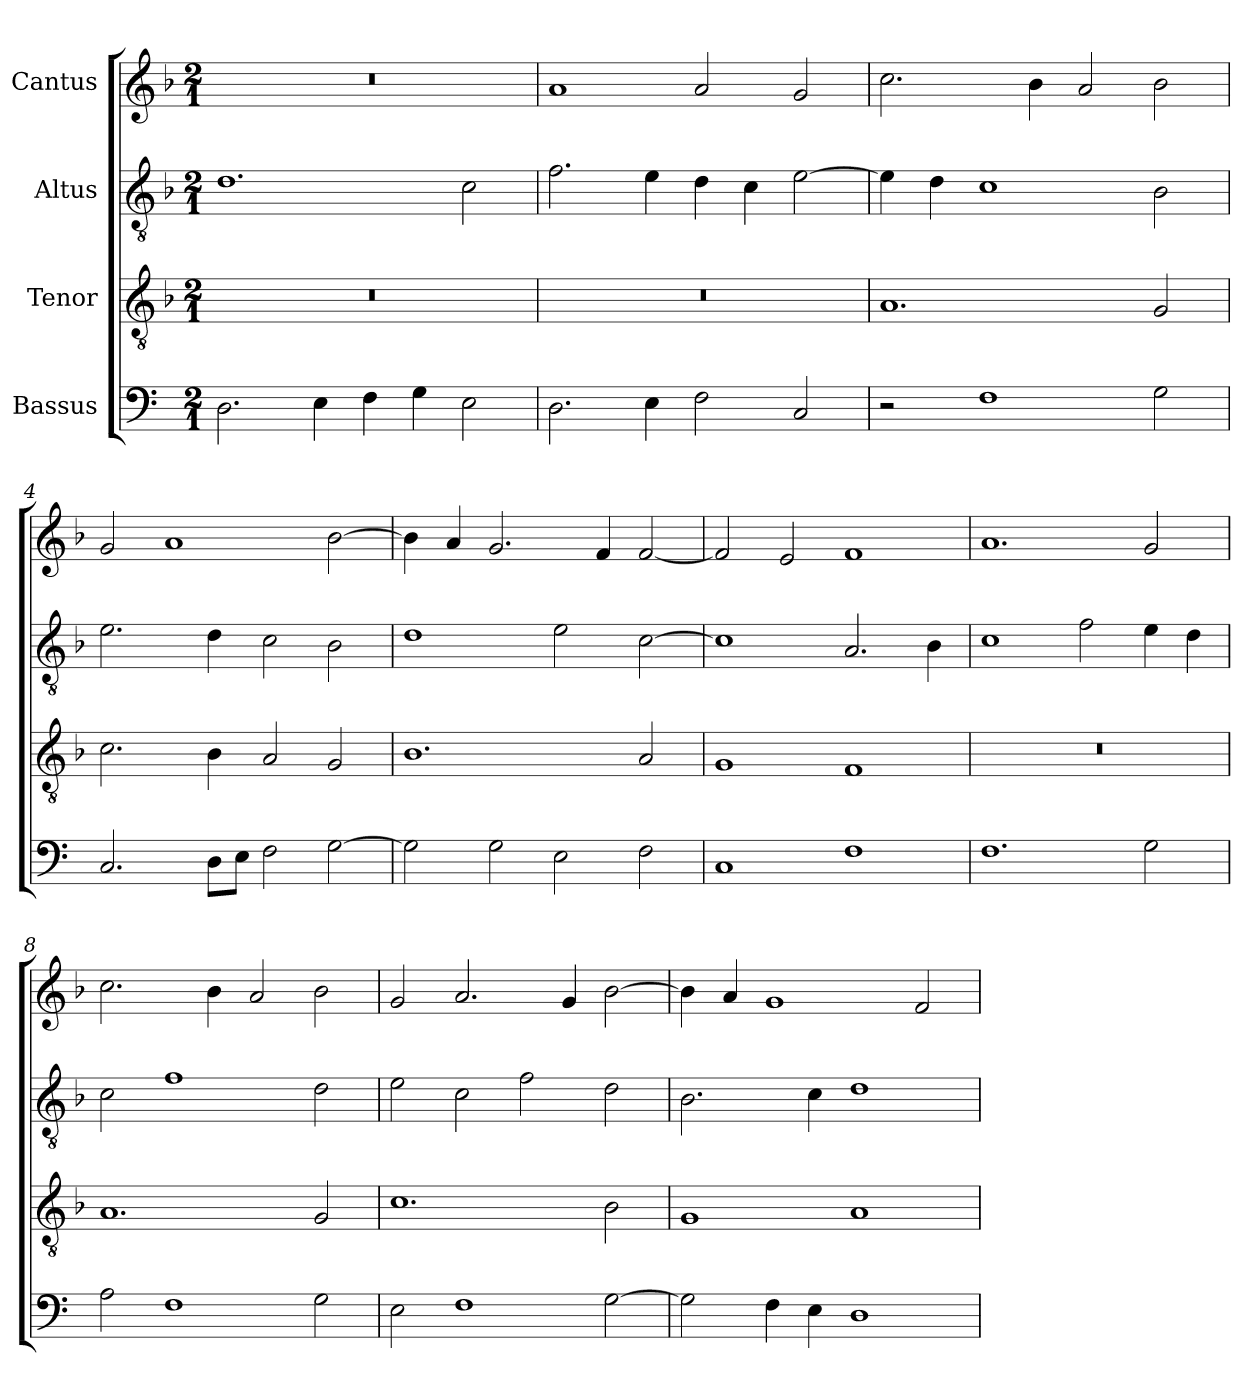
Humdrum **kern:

**kern	**kern	**kern	**kern
*part4	*part3	*part2	*part1
*staff4	*staff3	*staff2	*staff1
*I"Bassus	*I"Tenor	*I"Altus	*I"Cantus
!!LO:PB:g=z
*clefF4	*clefGv2	*clefGv2	*clefG2
*	*ITrd7c12	*ITrd7c12	*
*k[]	*k[b-]	*k[b-]	*k[b-]
*C:	*F:	*F:	*F:
*M2/1	*M2/1	*M2/1	*M2/1
*MM320	*MM320	*MM320	*MM320
=1	=1	=1	=1
!	!LO:N:vis=1	!	!LO:N:vis=1
2.Di\	0r	1.Di	0r
4Ei\	.	.	.
4Fi\	.	.	.
4Gi\	.	.	.
2Ei\	.	2Ci\	.
=2	=2	=2	=2
!	!LO:N:vis=1	!	!
2.Di\	0r	2.Fi\	1ai
4Ei\	.	4Ei\	.
2Fi\	.	4Di\	2ai/
.	.	4Ci\	.
2Ci/	.	[>2Ei\	2gi/
=3	=3	=3	=3
2r	1.AAi	4Ei\]	2.cci\
.	.	4Di\	.
1Fi	.	1Ci	.
.	.	.	4b-i\
.	.	.	2ai/
2Gi\	2GGi/	2BB-i\	2b-i\
=4	=4	=4	=4
2.Ci/	2.Ci\	2.Ei\	2gi/
.	.	.	1ai
8Di\L	4BB-i\	4Di\	.
8Ei\J	.	.	.
2Fi\	2AAi/	2Ci\	.
[>2Gi\	2GGi/	2BB-i\	[>2b-i\
=5	=5	=5	=5
2Gi\]	1.BB-i	1Di	4b-i\]
.	.	.	4ai/
2Gi\	.	.	2.gi/
2Ei\	.	2Ei\	.
.	.	.	4fi/
2Fi\	2AAi/	[>2Ci\	[<2fi/
!!LO:LB:g=z
=6	=6	=6	=6
1Ci	1GGi	1Ci]	2fi/]
.	.	.	2ei/
1Fi	1FFi	2.AAi/	1fi
.	.	4BB-i\	.
=7	=7	=7	=7
!	!LO:N:vis=1	!	!
1.Fi	0r	1Ci	1.ai
.	.	2Fi\	.
2Gi\	.	4Ei\	2gi/
.	.	4Di\	.
=8	=8	=8	=8
2Ai\	1.AAi	2Ci\	2.cci\
1Fi	.	1Fi	.
.	.	.	4b-i\
.	.	.	2ai/
2Gi\	2GGi/	2Di\	2b-i\
=9	=9	=9	=9
2Ei\	1.Ci	2Ei\	2gi/
1Fi	.	2Ci\	2.ai/
.	.	2Fi\	.
.	.	.	4gi/
[>2Gi\	2BB-i\	2Di\	[>2b-i\
=10	=10	=10	=10
2Gi\]	1GGi	2.BB-i\	4b-i\]
.	.	.	4ai/
4Fi\	.	.	1gi
4Ei\	.	4Ci\	.
1Di	1AAi	1Di	.
.	.	.	2fi/
=	=	=	=
*-	*-	*-	*-
